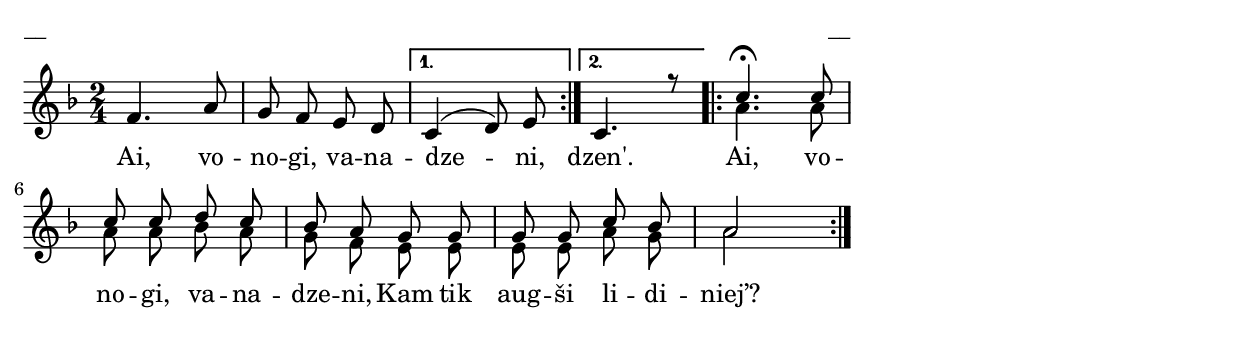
\version "2.13.16"
%\header {
%    title = "Ai, vonogi, vanadzeni"
%}
\paper {
line-width = 14\cm
left-margin = 0.4\cm
between-system-padding = 0.1\cm
between-system-space = 0.1\cm
}
\layout {
indent = #0
ragged-last = ##f
}

voiceA = \relative c' {
\clef "treble"
\key f \major
\time 2/4
\repeat volta 2 {
f4. a8 | g8 f e d 
}
\alternative { { c4( d8) e } { c4. r8 } }
\repeat volta 2 {
c'4.\fermata c8 | c8 c d c | bes8 a g g | g8 g c bes | a2
}
} 

lyricA = \lyricmode {
Ai, vo -- no -- gi, va -- na -- dze -- ni, dzen'.
Ai, vo -- no -- gi, va -- na -- dze -- ni,
Kam tik aug -- ši li -- di -- niej’?
} 


voiceB = \relative c' {
\clef "treble"
\key f \major
\time 2/4
\repeat volta 2 {
s2 | s2
}
\alternative { { s2 } { s2 } }
\repeat volta 2 {
a'4. a8 | a8 a bes a | g8 f e e | e8 e a g | a2
}
} 


fullScore = <<
\new Staff {
<<
\new Voice = "voiceA" { \voiceOne \autoBeamOff \voiceA }
\lyricsto "voiceA" \new Lyrics \lyricA
\new Voice = "voiceB" { \voiceTwo \autoBeamOff \voiceB }
>>
}
>>

\score {
\fullScore
\header { piece = "__" opus = "__" }
}
\markup { \with-color #(x11-color 'white) \sans \smaller "__" }
\score {
\unfoldRepeats
\fullScore
\midi {
\context { \Staff \remove "Staff_performer" }
\context { \Voice \consists "Staff_performer" }
}
}


